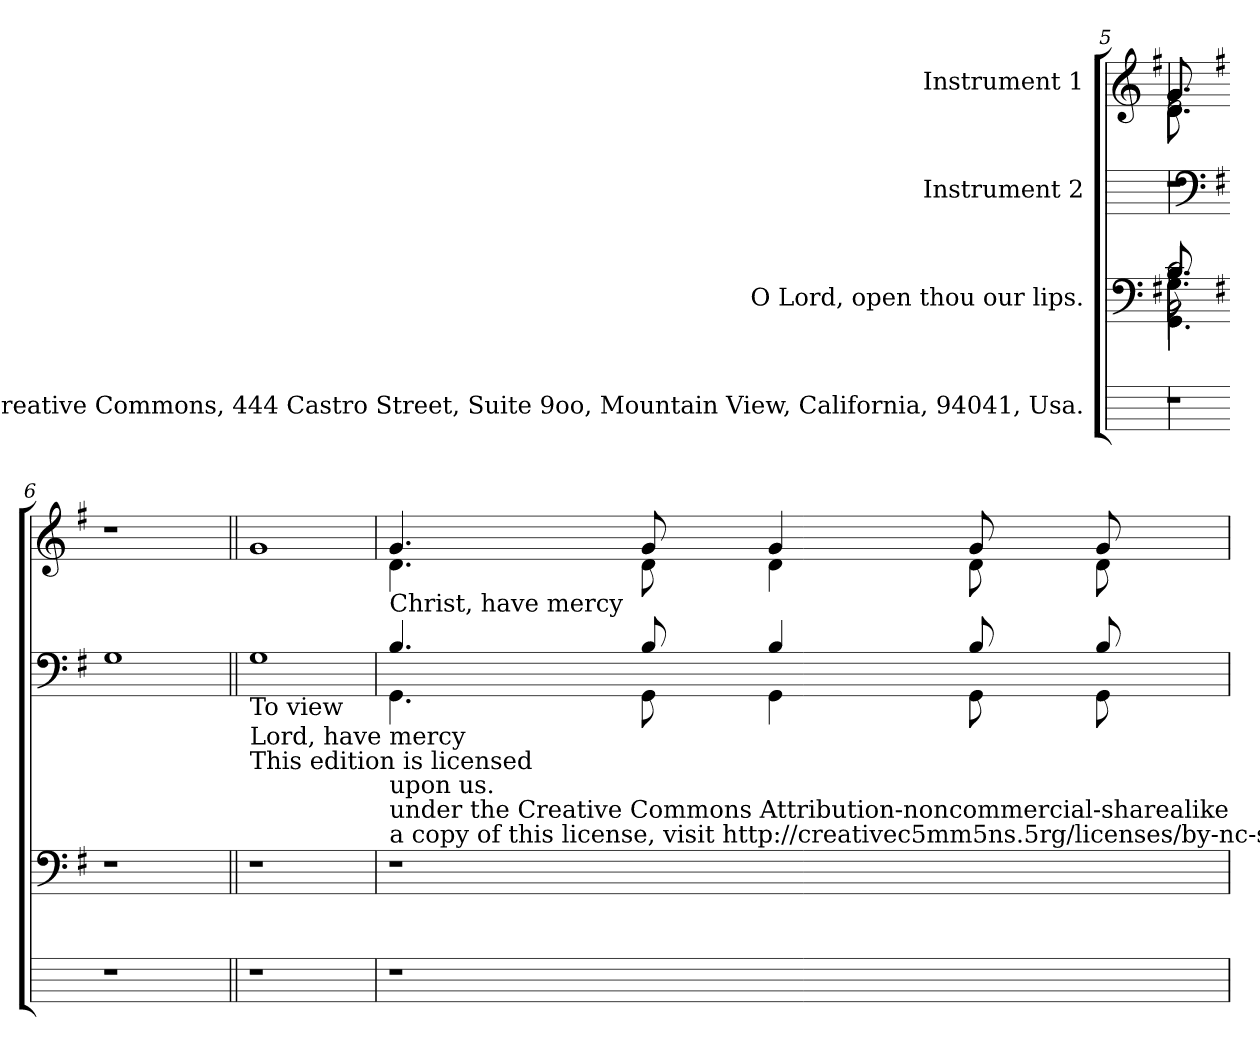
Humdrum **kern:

**kern	**kern	**kern	**kern
*part4	*part3	*part2	*part1
*staff4	*staff3	*staff2	*staff1
*I"or send a letter to Creative Commons, 444 Castro Street, Suite 9oo, Mountain View, California, 94041, Usa.	*I"O Lord, open thou our lips.	*I"Instrument 2	*I"Instrument 1
!!LO:LB:g=z
*	*clefF4	*	*clefG2
*ITrd2c3	*ITrd1c2	*	*ITrd1c2
*k[f#c#g#]	*k[b-]	*k[]	*k[b-]
*A:	*F:	*C:	*F:
=5	=5	=5	=5
*	*^	*	*^
1r	4.A/	4.F\	1r	4.f/	4.c\
.	8A/	8F\	.	8f/	8c\
.	2B-/	2BB-\	.	2f/	2d\
1ryy	4A/	4FF\	1ryy	4f/	4c\
.	2.A/	2.FF\	.	2.f/	2.c\
*	*v	*v	*	*v	*v
!!LO:LB:g=z
=6	=6	=6	=6
*	*	*clefF4	*
*	*	*k[f#]	*
*	*	*G:	*
1r	1r	1G	1r
=7||	=7||	=7||	=7||
!	!	!LO:TX:b:t=Lord, have mercy	!
!	!	!LO:TX:b:t=This edition is licensed	!
!	!	!LO:TX:b:t=To view	!
1r	1r	1G	1f
=8	=8	=8	=8
*	*	*^	*^
!	!	!	!	!LO:TX:b:t=Christ, have mercy	!
!	!	!LO:TX:b:t=upon us.	!	!	!
!	!	!LO:TX:b:t=under the Creative Commons Attribution-noncommercial-sharealike	!	!	!
!	!	!LO:TX:b:t=a copy of this license, visit http&colon;//creativec5mm5ns.5rg/licenses/by-nc-sa/	!	!	!
1r	1r	4.B/	4.GG\	4.f/	4.c\
.	.	8B/	8GG\	8f/	8c\
.	.	4B/	4GG\	4f/	4c\
.	.	8B/	8GG\	8f/	8c\
.	.	8B/	8GG\	8f/	8c\
*	*	*v	*v	*	*
*	*	*	*v	*v
=	=	=	=
*-	*-	*-	*-
